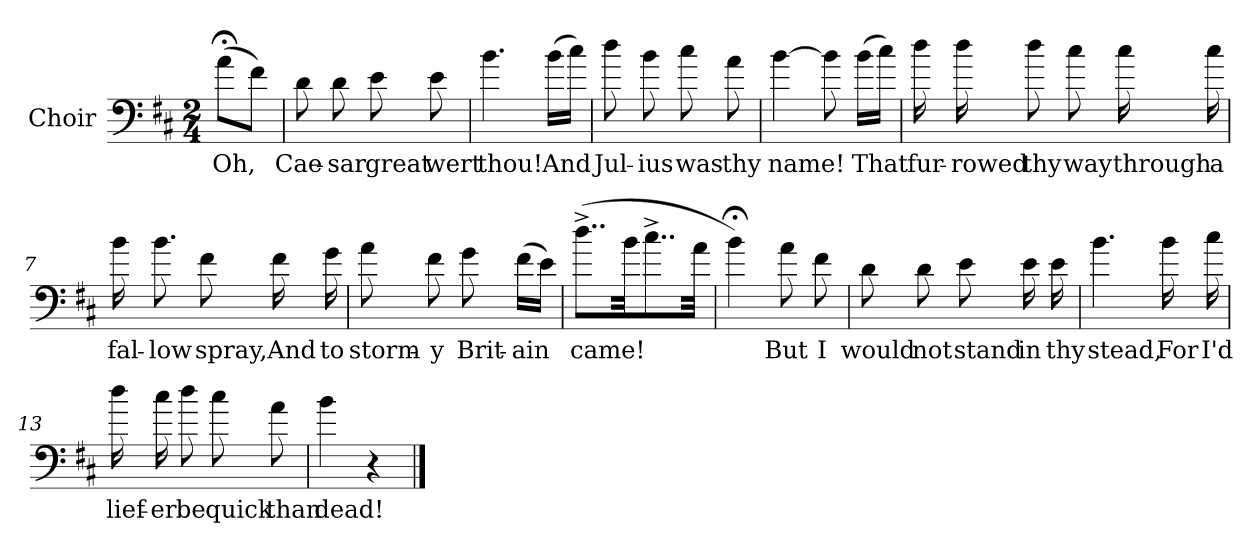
**kern	**text
*part1	*part1
*staff1	*staff1
*I"Choir	*
*I'C	*
*clefF4	*
*ITrd7c12	*
*k[f#c#]	*
*D:	*
*M2/4	*
=1	=1
!	!LO:LY:b
(>8A;<\L	Oh,
8F#\J)	.
=2	=2
!	!LO:LY:b
8D\	Cae-
!	!LO:LY:b
8D\	-sar
!	!LO:LY:b
8E\	great
!	!LO:LY:b
8E\	wert
=3	=3
!	!LO:LY:b
4.B\	thou!
!	!LO:LY:b
(>16B\LL	And
16c#\JJ)	.
=4	=4
!	!LO:LY:b
8d\	Jul-
!	!LO:LY:b
8B\	-ius
!	!LO:LY:b
8c#\	was
!	!LO:LY:b
8A\	thy
=5	=5
!	!LO:LY:b
[4B\	name!
8B\]	.
!	!LO:LY:b
(>16B\LL	That
16c#\JJ)	.
!!LO:LB:g=z
=6	=6
!	!LO:LY:b
16d\	fur-
!	!LO:LY:b
16d\	-rowed
!	!LO:LY:b
8d\	thy
!	!LO:LY:b
8c#\	way
!	!LO:LY:b
16c#\	through
!	!LO:LY:b
16c#\	a
=7	=7
!	!LO:LY:b
16B\	fal-
!	!LO:LY:b
8.B\	-low
!	!LO:LY:b
8F#\	spray,
!	!LO:LY:b
16F#\	And
!	!LO:LY:b
16G\	to
=8	=8
!	!LO:LY:b
8A\	storm-
!	!LO:LY:b
8F#\	-y
!	!LO:LY:b
8G\	Brit-
!	!LO:LY:b
(>16F#\LL	-ain
16E\JJ)	.
=9	=9
!	!LO:LY:b
(>8..d^>\L	came!
32B\kk	.
8..c#^>\	.
32A\Jkk	.
!!LO:LB:g=z
=10	=10
4B;<\)	.
!	!LO:LY:b
8A\	But
!	!LO:LY:b
8F#\	I
=11	=11
!	!LO:LY:b
8D\	would
!	!LO:LY:b
8D\	not
!	!LO:LY:b
8E\	stand
!	!LO:LY:b
16E\	in
!	!LO:LY:b
16E\	thy
=12	=12
!	!LO:LY:b
4.B\	stead,
!	!LO:LY:b
16B\	For
!	!LO:LY:b
16c#\	I'd
=13	=13
!	!LO:LY:b
16d\	lief-
!	!LO:LY:b
16c#\	-er
!	!LO:LY:b
8d\	be
!	!LO:LY:b
8c#\	quick
!	!LO:LY:b
8A\	than
=14	=14
!	!LO:LY:b
4B\	dead!
4r	.
==	==
*-	*-
